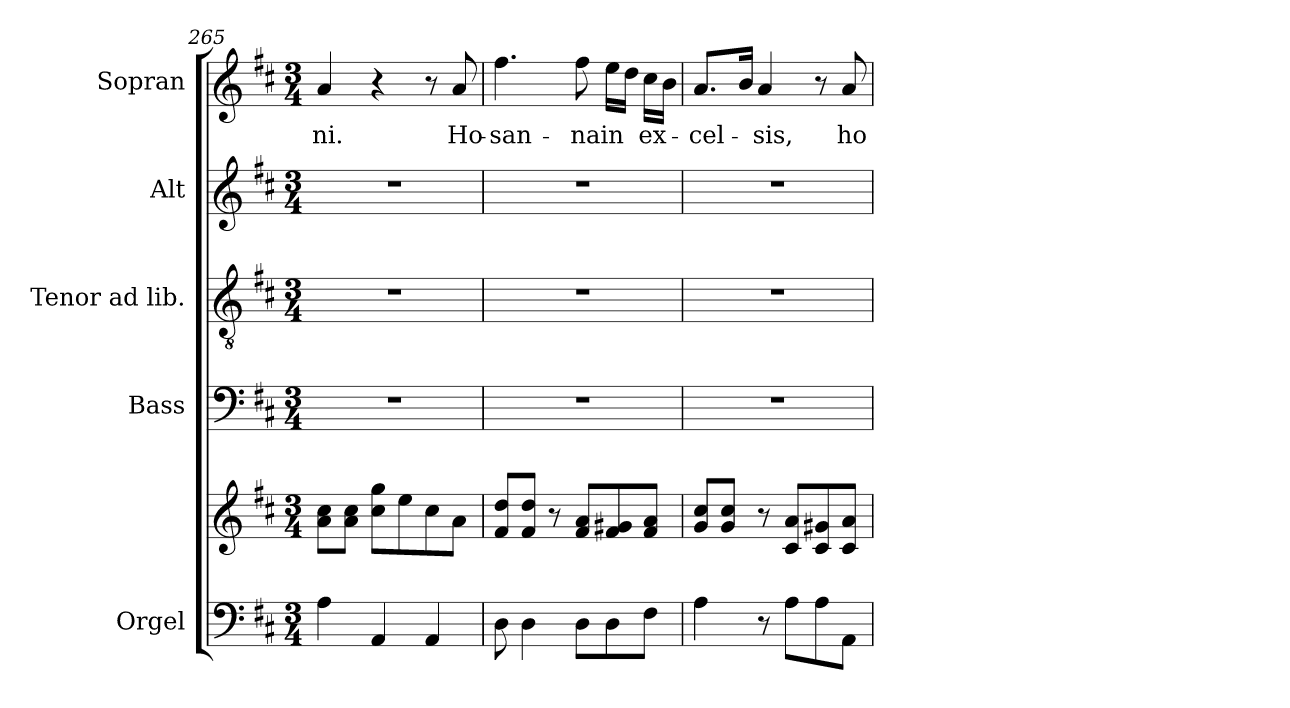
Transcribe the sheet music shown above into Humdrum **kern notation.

**kern	**kern	**kern	**kern	**kern	**kern	**text
*part5	*part5	*part4	*part3	*part2	*part1	*part1
*staff6	*staff5	*staff4	*staff3	*staff2	*staff1	*staff1
*I"Orgel	*	*I"Bass	*I"Tenor ad lib.	*I"Alt	*I"Sopran	*
*I'Org.	*	*I'B.	*I'T.	*I'A.	*I'S.	*
*clefF4	*clefG2	*clefF4	*clefGv2	*clefG2	*clefG2	*
*k[f#c#]	*k[f#c#]	*k[f#c#]	*k[f#c#]	*k[f#c#]	*k[f#c#]	*
*D:	*D:	*D:	*D:	*D:	*D:	*
*M3/4	*M3/4	*M3/4	*M3/4	*M3/4	*M3/4	*
=265	=265	=265	=265	=265	=265	=265
!	!	!	!	!	!	!LO:LY:b
4A\	8a\ 8cc#\L	2.r	2.r	2.r	4a/	-ni.
.	8a\ 8cc#\J	.	.	.	.	.
4AA/	8cc#\ 8gg\L	.	.	.	4r	.
.	8ee\	.	.	.	.	.
4AA/	8cc#\	.	.	.	8r	.
!	!	!	!	!	!	!LO:LY:b
.	8a\J	.	.	.	8a/	Ho-
=266	=266	=266	=266	=266	=266	=266
!	!	!	!	!	!	!LO:LY:b
8D\	8f#/ 8dd/L	2.r	2.r	2.r	4.ff#\	-san-
4D\	8f#/ 8dd/J	.	.	.	.	.
.	8r	.	.	.	.	.
!	!	!	!	!	!	!LO:LY:b
8D\L	8f#/ 8a/L	.	.	.	8ff#\	-na
!	!	!	!	!	!	!LO:LY:b
8D\	8f#/ 8g#X/	.	.	.	16ee\LL	in
.	.	.	.	.	16dd\JJ	.
!	!	!	!	!	!	!LO:LY:b
8F#\J	8f#/ 8a/J	.	.	.	16cc#\LL	ex-
.	.	.	.	.	16b\JJ	.
!!LO:LB:g=z
=267	=267	=267	=267	=267	=267	=267
!	!	!	!	!	!	!LO:LY:b
4A\	8g/ 8cc#/L	2.r	2.r	2.r	8.a/L	-cel-
.	8g/ 8cc#/J	.	.	.	.	.
.	.	.	.	.	16b/Jk	.
!	!	!	!	!	!	!LO:LY:b
8r	8r	.	.	.	4a/	-sis,
8A\L	8c#/ 8a/L	.	.	.	.	.
8A\	8c#/ 8g#X/	.	.	.	8r	.
!	!	!	!	!	!	!LO:LY:b
8AA\J	8c#/ 8a/J	.	.	.	8a/	ho-
=	=	=	=	=	=	=
*-	*-	*-	*-	*-	*-	*-
